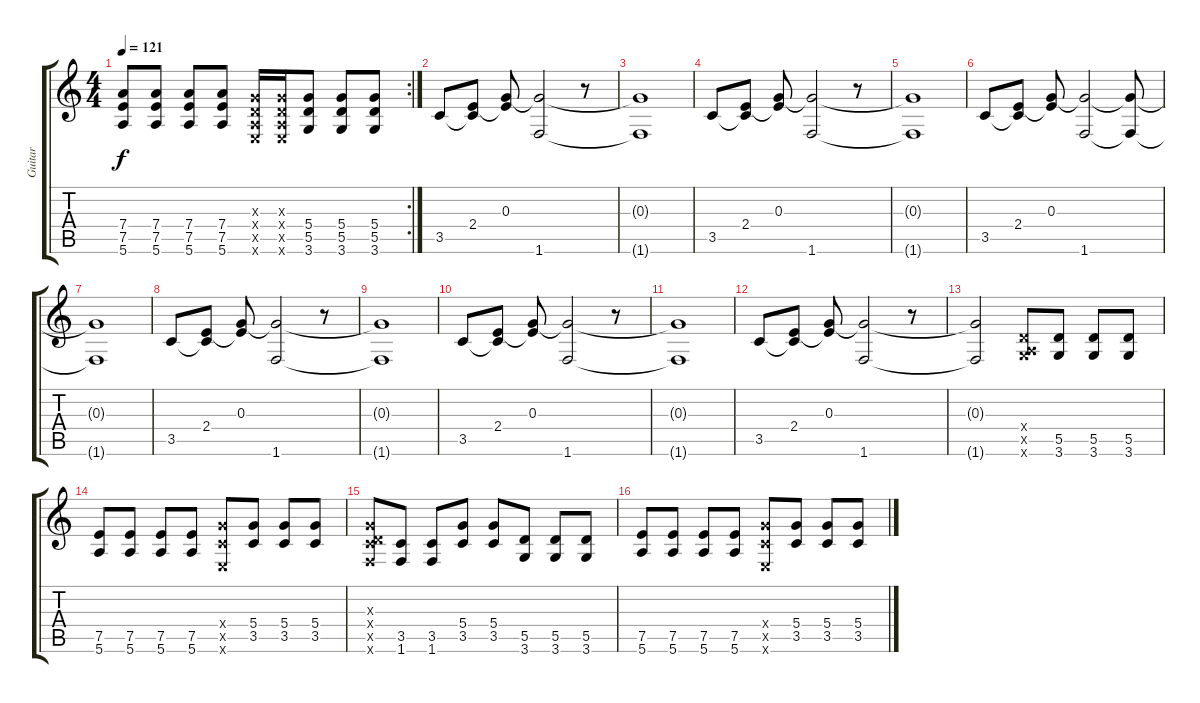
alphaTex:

\track ("Guitar" "Guitar") {instrument acousticguitarsteel}
\staff {score tabs}
\tuning (E4 B3 G3 D3 A2 E2) {hide}
\rc 2
\ts (4 4)
\tempo 121
\clef g2
\ks c
(7.4 7.5 5.6).8{dy f} (7.4 7.5 5.6).8 (7.4 7.5 5.6).8 (7.4 7.5 5.6).8 (0.3{x} 0.4{x} 0.5{x} 0.6{x}).16 (0.3{x} 0.4{x} 0.5{x} 0.6{x}).16 (5.4 5.5 3.6).8 (5.4 5.5 3.6).8 (5.4 5.5 3.6).8 |
3.5.8 (2.4 3.5{t}).8 (0.3 2.4{t}).8 (0.3{t} 1.6).2 r.8 |
(0.3{t} 1.6{t}).1 |
3.5.8 (2.4 3.5{t}).8 (0.3 2.4{t}).8 (0.3{t} 1.6).2 r.8 |
(0.3{t} 1.6{t}).1 |
3.5.8 (2.4 3.5{t}).8 (0.3 2.4{t}).8 (0.3{t} 1.6).2 (0.3{t} 1.6{t}).8 |
(0.3{t} 1.6{t}).1 |
3.5.8 (2.4 3.5{t}).8 (0.3 2.4{t}).8 (0.3{t} 1.6).2 r.8 |
(0.3{t} 1.6{t}).1 |
3.5.8 (2.4 3.5{t}).8 (0.3 2.4{t}).8 (0.3{t} 1.6).2 r.8 |
(0.3{t} 1.6{t}).1 |
3.5.8 (2.4 3.5{t}).8 (0.3 2.4{t}).8 (0.3{t} 1.6).2 r.8 |
(0.3{t} 1.6{t}).2 (0.4{x} 0.5{x} 3.6{x}).8 (5.5 3.6).8 (5.5 3.6).8 (5.5 3.6).8 |
(7.5 5.6).8 (7.5 5.6).8 (7.5 5.6).8 (7.5 5.6).8 (5.4{x} 3.5{x} 0.6{x}).8 (5.4 3.5).8 (5.4 3.5).8 (5.4 3.5).8 |
(0.3{x} 0.4{x} 3.5{x} 1.6{x}).8 (3.5 1.6).8 (3.5 1.6).8 (5.4 3.5).8 (5.4 3.5).8 (5.5 3.6).8 (5.5 3.6).8 (5.5 3.6).8 |
(7.5 5.6).8 (7.5 5.6).8 (7.5 5.6).8 (7.5 5.6).8 (5.4{x} 3.5{x} 0.6{x}).8 (5.4 3.5).8 (5.4 3.5).8 (5.4 3.5).8
